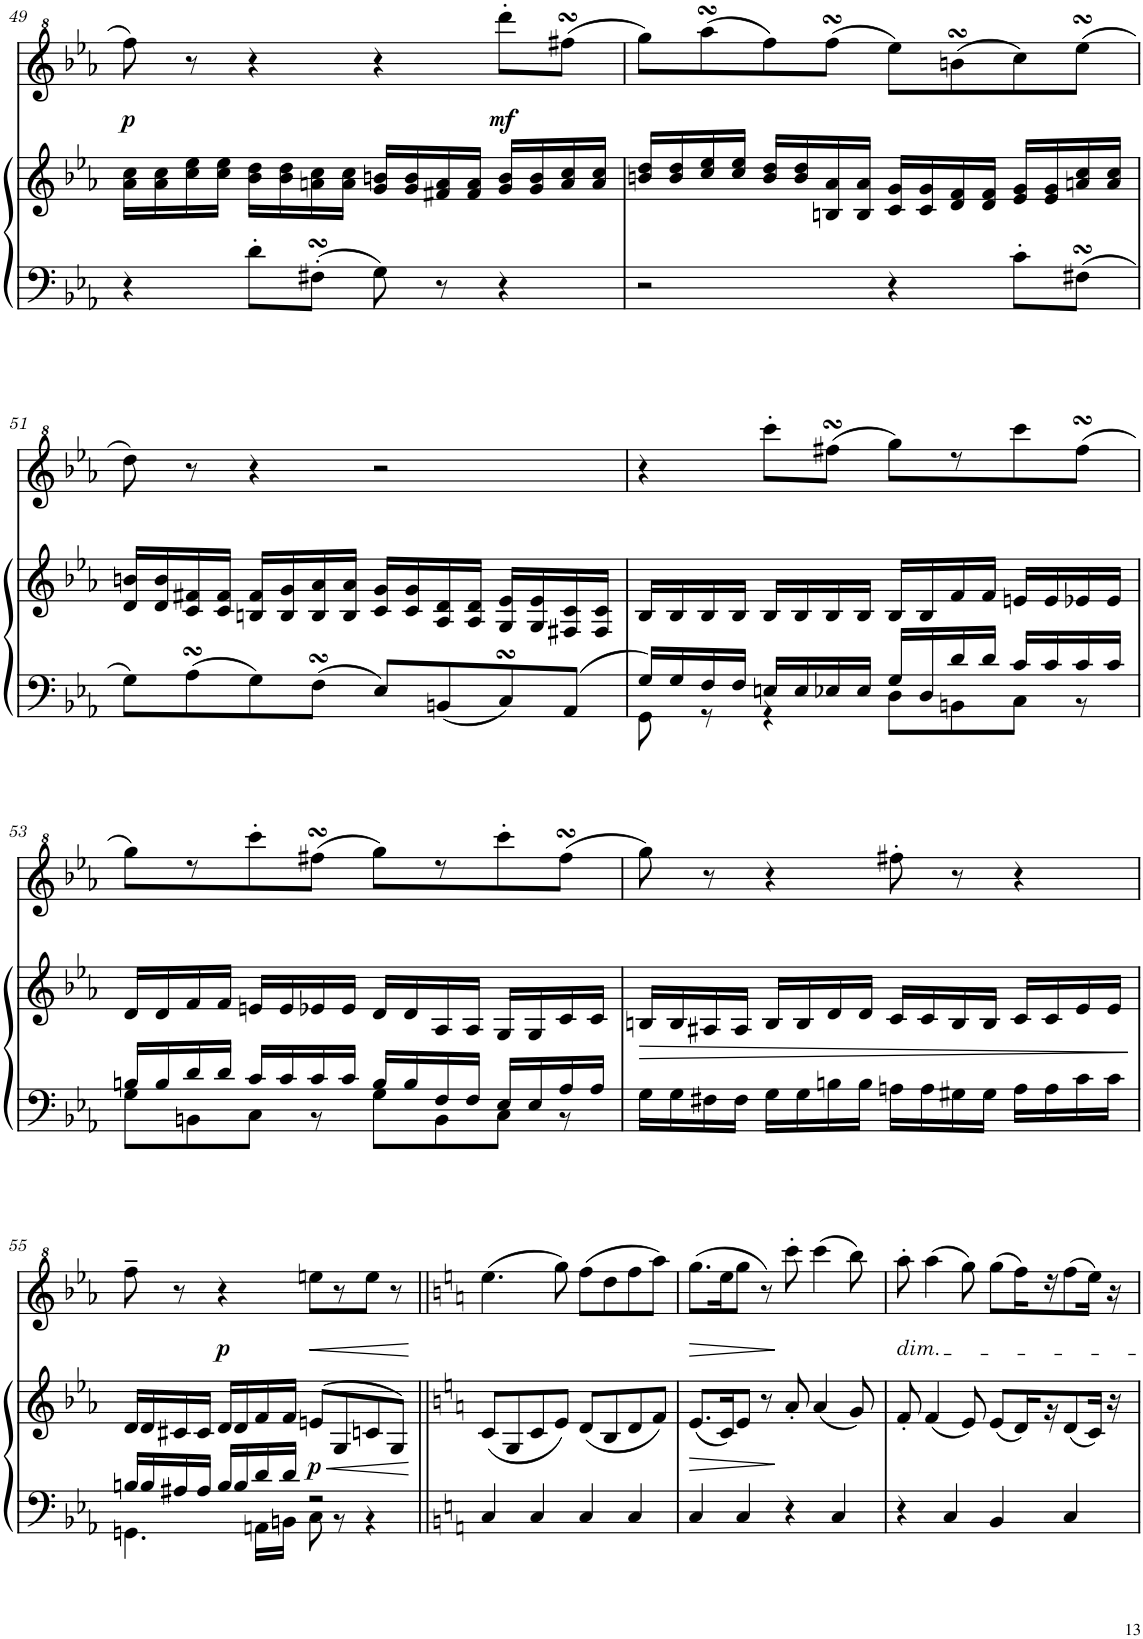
**kern	**kern	**dynam	**kern	**dynam
*part2	*part2	*part2	*part1	*part1
*staff3	*staff2	*staff2/3	*staff1	*staff1
*I"Piano	*	*	*I"Flauta	*
*I'Pno	*	*	*	*
!!LO:PB:g=z
*clefF4	*clefG2	*	*clefG^2	*
*k[b-e-a-]	*k[b-e-a-]	*	*k[b-e-a-]	*
*M2/2	*M2/2	*	*M2/2	*
*met(c|)	*met(c|)	*	*met(c|)	*
=49	=49	=49	=49	=49
!	!	!	!	!LO:DY:b
4r	16a-\ 16cc\LL	.	8fff\	p
.	16a-\ 16cc\	.	.	.
.	16cc\ 16ee-\	.	8r	.
.	16cc\ 16ee-\JJ	.	.	.
8d'\L	16b-\ 16dd\LL	.	4r	.
.	16b-\ 16dd\	.	.	.
8F#XsSsS'\J	16an\ 16cc\	.	.	.
.	16a\ 16cc\JJ	.	.	.
8G\	16g/ 16bn/LL	.	4r	.
.	16g/ 16b/	.	.	.
8r	16f#X/ 16a/	.	.	.
.	16f#/ 16a/JJ	.	.	.
!	!	!	!	!LO:DY:b
4r	16g/ 16b/LL	.	8dddd'\L	mf
.	16g/ 16b/	.	.	.
.	16a/ 16cc/	.	(8fff#XsSsS\J	.
.	16a/ 16cc/JJ	.	.	.
=50	=50	=50	=50	=50
2r	16bn/ 16dd/LL	.	8ggg\L)	.
.	16b/ 16dd/	.	.	.
.	16cc/ 16ee-/	.	(8aaa-sSSs\	.
.	16cc/ 16ee-/JJ	.	.	.
.	16b/ 16dd/LL	.	8fff\)	.
.	16b/ 16dd/	.	.	.
.	16Bn/ 16a-/	.	(8fffsSSS\J	.
.	16B/ 16a-/JJ	.	.	.
4r	16c/ 16g/LL	.	8eee-\L)	.
.	16c/ 16g/	.	.	.
.	16d/ 16f/	.	(8bbnsSsS\	.
.	16d/ 16f/JJ	.	.	.
8c'\L	16e-/ 16g/LL	.	8ccc\)	.
.	16e-/ 16g/	.	.	.
8F#XsSsS\J	16an/ 16cc/	.	(8eee-sSSs\J	.
.	16a/ 16cc/JJ	.	.	.
!!LO:LB:g=z
=51	=51	=51	=51	=51
8G\L	16d/ 16bn/LL	.	8ddd\)	.
.	16d/ 16b/	.	.	.
8A-sSSs\	16c/ 16f#X/	.	8r	.
.	16c/ 16f#/JJ	.	.	.
8G\	16Bn/ 16f#/LL	.	4r	.
.	16B/ 16g/	.	.	.
8FsSSS\J	16B/ 16a-/	.	.	.
.	16B/ 16a-/JJ	.	.	.
8E-/L	16c/ 16g/LL	.	2r	.
.	16c/ 16g/	.	.	.
8BBn/	16A-/ 16d/	.	.	.
.	16A-/ 16d/JJ	.	.	.
8CsSSS/	16G/ 16e-/LL	.	.	.
.	16G/ 16e-/	.	.	.
8AA-/J	16F#X/ 16c/	.	.	.
.	16F#/ 16c/JJ	.	.	.
=52	=52	=52	=52	=52
*^	*	*	*	*
16G/LL	8GG\	16B-/LL	.	4r	.
16G/	.	16B-/	.	.	.
16F/	8r	16B-/	.	.	.
16F/JJ	.	16B-/JJ	.	.	.
16En/LL	4r	16B-/LL	.	8cccc'\L	.
16E/	.	16B-/	.	.	.
16E-X/	.	16B-/	.	(8fff#XsSsS\J	.
16E-/JJ	.	16B-/JJ	.	.	.
16G/LL	8D\L	16B-/LL	.	8ggg\L)	.
16D/	.	16B-/	.	.	.
16d/	8BBn\	16f/	.	8r	.
16d/JJ	.	16f/JJ	.	.	.
16c/LL	8C\J	16en/LL	.	8cccc\	.
16c/	.	16e/	.	.	.
16c/	8r	16e-X/	.	(8fff#sSsS\J	.
16c/JJ	.	16e-/JJ	.	.	.
!!LO:LB:g=z
=53	=53	=53	=53	=53	=53
16Bn/LL	8G\L	16d/LL	.	8ggg\L)	.
16B/	.	16d/	.	.	.
16d/	8BBn\	16f/	.	8r	.
16d/JJ	.	16f/JJ	.	.	.
16c/LL	8C\J	16en/LL	.	8cccc'\	.
16c/	.	16e/	.	.	.
16c/	8r	16e-X/	.	(8fff#XsSsS\J	.
16c/JJ	.	16e-/JJ	.	.	.
16B/LL	8G\L	16d/LL	.	8ggg\L)	.
16B/	.	16d/	.	.	.
16F/	8BB\	16A-/	.	8r	.
16F/JJ	.	16A-/JJ	.	.	.
16E-/LL	8C\J	16G/LL	.	8cccc'\	.
16E-/	.	16G/	.	.	.
16A-/	8r	16c/	.	(8fff#sSsS\J	.
16A-/JJ	.	16c/JJ	.	.	.
*v	*v	*	*	*	*
=54	=54	=54	=54	=54
!	!	!LO:HP:b	!	!
16G\LL	16Bn/LL	>	8ggg\)	.
16G\	16B/	.	.	.
16F#X\	16A#X/	.	8r	.
16F#\JJ	16A#/JJ	.	.	.
16G\LL	16B/LL	.	4r	.
16G\	16B/	.	.	.
16Bn\	16d/	.	.	.
16B\JJ	16d/JJ	.	.	.
16An\LL	16c/LL	.	8fff#X'\	.
16A\	16c/	.	.	.
16G#X\	16B/	.	8r	.
16G#\JJ	16B/JJ	.	.	.
16A\LL	16c/LL	.	4r	.
16A\	16c/	.	.	.
16c\	16e-/	.	.	.
16c\JJ	16e-/JJ	.	.	.
.	.	]	.	.
!!LO:LB:g=z
=55	=55	=55	=55	=55
*^	*	*	*	*
16Bn/LL	4.GGn\	16d/LL	.	8fff~\	.
16B/	.	16d/	.	.	.
16A#X/	.	16c#X/	.	8r	.
16A#/JJ	.	16c#/JJ	.	.	.
!	!	!	!	!	!LO:DY:b
16B/LL	.	16d/LL	.	4r	p
16B/	.	16d/	.	.	.
16d/	16AAn\LL	16f/	.	.	.
16d/JJ	16BBn\JJ	16f/JJ	.	.	.
!	!	!	!LO:HP:b	!	!LO:HP:b
!	!	!	!LO:DY:n=1:b	!	!
2r	8C\	(>8en/L	< p	8eeen\L	<
.	8r	8G/	.	8r	.
.	4r	8cn/	.	8eee\J	.
.	.	8G/J)	.	8r	.
*v	*v	*	*	*	*
.	.	[	.	[
=56||	=56||	=56||	=56||	=56||
*k[]	*k[]	*	*k[]	*
4C/	(8c/L	.	(4.eee\	.
.	8G/	.	.	.
4C/	8c/	.	.	.
.	8e/J)	.	8ggg\)	.
4C/	(8d/L	.	(8fff\L	.
.	8B/	.	8ddd\	.
4C/	8d/	.	8fff\	.
.	8f/J)	.	8aaa\J)	.
=57	=57	=57	=57	=57
!	!	!LO:HP:b	!	!LO:HP:b
4C/	(8.e/L	>	(8.ggg\L	>
.	16c/K)	.	16eee\K	.
4C/	8e/J	.	8ggg\J	.
.	8r	.	8r)	.
4r	8a'/	]	8cccc'\	]
.	(4a/	.	(4cccc\	.
4C/	.	.	.	.
.	8g/)	.	8bbb\)	.
=58	=58	=58	=58	=58
!	!	!	!LO:TX:b:i:t=dim.	!
4r	8f'/	.	8aaa'\	.
.	(4f/	.	(4aaa\	.
4C/	.	.	.	.
.	8e/)	.	8ggg\)	.
4BB/	(8e/L	.	(8ggg\L	.
.	16d/L)	.	16fff\L)	.
.	16r	.	16r	.
4C/	(8d/	.	(8fff\	.
.	16c/Jk)	.	16eee\Jk)	.
.	16r	.	16r	.
=	=	=	=	=
*-	*-	*-	*-	*-
